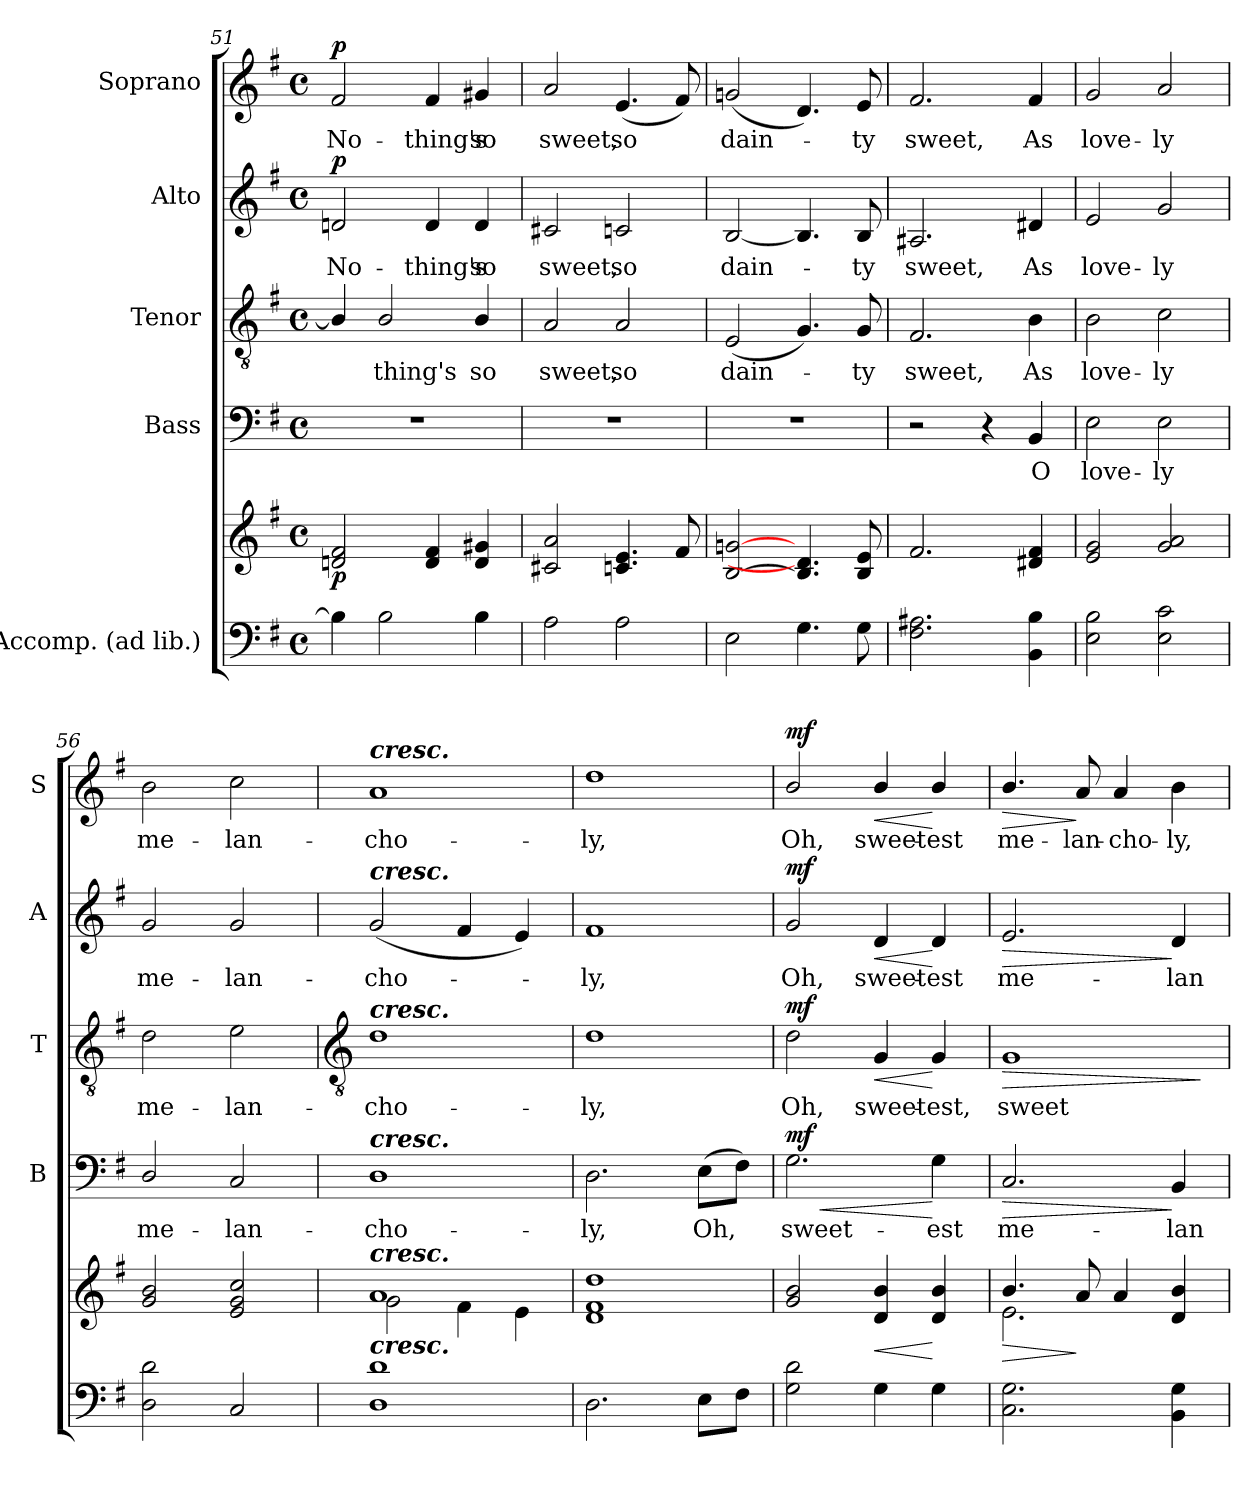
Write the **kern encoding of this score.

**kern	**kern	**dynam	**kern	**text	**dynam	**kern	**text	**dynam	**kern	**text	**dynam	**kern	**text	**dynam
*part5	*part5	*part5	*part4	*part4	*part4	*part3	*part3	*part3	*part2	*part2	*part2	*part1	*part1	*part1
*staff6	*staff5	*staff5/6	*staff4	*staff4	*staff4	*staff3	*staff3	*staff3	*staff2	*staff2	*staff2	*staff1	*staff1	*staff1
*I"Accomp. (ad lib.)	*	*	*I"Bass	*	*	*I"Tenor	*	*	*I"Alto	*	*	*I"Soprano	*	*
*	*	*	*I'B	*	*	*I'T	*	*	*I'A	*	*	*I'S	*	*
*clefF4	*clefG2	*	*clefF4	*	*	*clefGv2	*	*	*clefG2	*	*	*clefG2	*	*
*k[f#]	*k[f#]	*	*k[f#]	*	*	*k[f#]	*	*	*k[f#]	*	*	*k[f#]	*	*
*G:	*G:	*	*G:	*	*	*G:	*	*	*G:	*	*	*G:	*	*
*M4/4	*M4/4	*	*M4/4	*	*	*M4/4	*	*	*M4/4	*	*	*M4/4	*	*
*met(c)	*met(c)	*	*met(c)	*	*	*met(c)	*	*	*met(c)	*	*	*met(c)	*	*
=51	=51	=51	=51	=51	=51	=51	=51	=51	=51	=51	=51	=51	=51	=51
*	*^	*	*	*	*	*	*	*	*	*	*	*	*	*
!	!	!	!LO:DY:b	!	!	!	!	!	!	!	!LO:LY:b	!LO:DY:b	!	!LO:LY:b	!LO:DY:b
4B\]	2dn 2f#	1ryy	p	1r	.	.	4B/]	.	.	2dn	No-	p	2f#	No-	p
!	!	!	!	!	!	!	!	!LO:LY:b	!	!	!	!	!	!	!
2B\	.	.	.	.	.	.	2B/	thing's	.	.	.	.	.	.	.
!	!	!	!	!	!	!	!	!	!	!	!LO:LY:b	!	!	!LO:LY:b	!
.	4d 4f#	.	.	.	.	.	.	.	.	4d	-thing's	.	4f#	-thing's	.
!	!	!	!	!	!	!	!	!LO:LY:b	!	!	!LO:LY:b	!	!	!LO:LY:b	!
4B\	4d 4g#X	.	.	.	.	.	4B/	so	.	4d	so	.	4g#X	so	.
=52	=52	=52	=52	=52	=52	=52	=52	=52	=52	=52	=52	=52	=52	=52	=52
!	!	!	!	!	!	!	!	!LO:LY:b	!	!	!LO:LY:b	!	!	!LO:LY:b	!
2A	2c#X 2a	1ryy	.	1r	.	.	2A	sweet,	.	2c#X	sweet,	.	2a	sweet,	.
!	!	!	!	!	!	!	!	!LO:LY:b	!	!	!LO:LY:b	!	!	!LO:LY:b	!
2A	4.cn 4.e	.	.	.	.	.	2A	so	.	2cn	so	.	(<4.e	so	.
.	8f#	.	.	.	.	.	.	.	.	.	.	.	8f#)	.	.
=53	=53	=53	=53	=53	=53	=53	=53	=53	=53	=53	=53	=53	=53	=53	=53
!	!	!	!	!	!	!	!	!LO:LY:b	!	!	!LO:LY:b	!	!	!LO:LY:b	!
2E	[2B [2gn	1ryy	.	1r	.	.	(<2E	dain-	.	[2B	dain-	.	(<2gn	dain-	.
4.G	4.B] 4.d]	.	.	.	.	.	4.G)	.	.	4.B]	.	.	4.d)	.	.
!	!	!	!	!	!	!	!	!LO:LY:b	!	!	!LO:LY:b	!	!	!LO:LY:b	!
8G	8B 8e	.	.	.	.	.	8G	ty	.	8B	ty	.	8e	ty	.
=54	=54	=54	=54	=54	=54	=54	=54	=54	=54	=54	=54	=54	=54	=54	=54
!	!	!	!	!	!	!	!	!LO:LY:b	!	!	!LO:LY:b	!	!	!LO:LY:b	!
2.F# 2.A#X	2.f#	1ryy	.	2r	.	.	2.F#	sweet,	.	2.A#X	sweet,	.	2.f#	sweet,	.
.	.	.	.	4r	.	.	.	.	.	.	.	.	.	.	.
!	!	!	!	!	!LO:LY:b	!	!	!LO:LY:b	!	!	!LO:LY:b	!	!	!LO:LY:b	!
4BB 4B	4d#X 4f#	.	.	4BB	O	.	4B	As	.	4d#X	As	.	4f#	As	.
=55	=55	=55	=55	=55	=55	=55	=55	=55	=55	=55	=55	=55	=55	=55	=55
!	!	!	!	!	!LO:LY:b	!	!	!LO:LY:b	!	!	!LO:LY:b	!	!	!LO:LY:b	!
2E 2B	2e 2g	1ryy	.	2E	love-	.	2B	love-	.	2e	love-	.	2g	love-	.
!	!	!	!	!	!LO:LY:b	!	!	!LO:LY:b	!	!	!LO:LY:b	!	!	!LO:LY:b	!
2E 2c	2g 2a	.	.	2E	-ly	.	2c	-ly	.	2g	-ly	.	2a	-ly	.
=56	=56	=56	=56	=56	=56	=56	=56	=56	=56	=56	=56	=56	=56	=56	=56
!	!	!	!	!	!LO:LY:b	!	!	!LO:LY:b	!	!	!LO:LY:b	!	!	!LO:LY:b	!
2D 2d	2g 2b	1ryy	.	2D/	me-	.	2d	me-	.	2g	me-	.	2b	me-	.
!	!	!	!	!	!LO:LY:b	!	!	!LO:LY:b	!	!	!LO:LY:b	!	!	!LO:LY:b	!
2C	2e 2g 2cc	.	.	2C	-lan-	.	2e	-lan-	.	2g	-lan-	.	2cc	-lan-	.
!!LO:LB:g=z
=57	=57	=57	=57	=57	=57	=57	=57	=57	=57	=57	=57	=57	=57	=57	=57
*	*	*	*	*	*	*	*clefGv2	*	*	*	*	*	*	*	*
!	!	!	!	!	!	!	!	!	!	!	!	!	!LO:TX:a:Bi:t=cresc.	!	!
!	!	!	!	!	!	!	!	!	!	!LO:TX:a:Bi:t=cresc.	!	!	!	!	!
!	!	!	!	!	!	!	!LO:TX:a:Bi:t=cresc.	!	!	!	!	!	!	!	!
!	!	!	!	!LO:TX:a:Bi:t=cresc.	!	!	!	!	!	!	!	!	!	!	!
!	!LO:TX:a:Bi:t=cresc.	!	!	!	!	!	!	!	!	!	!	!	!	!	!
!LO:TX:a:Bi:t=cresc.	!	!	!	!	!	!	!	!	!	!	!	!	!	!	!
!	!	!	!	!	!LO:LY:b	!	!	!LO:LY:b	!	!	!LO:LY:b	!	!	!LO:LY:b	!
1D 1d	1a	2g\	.	1D	-cho-	.	1d	-cho-	.	(<2g	-cho-	.	1a	-cho-	.
.	.	4f#\	.	.	.	.	.	.	.	4f#	.	.	.	.	.
.	.	4e\	.	.	.	.	.	.	.	4e)	.	.	.	.	.
=58	=58	=58	=58	=58	=58	=58	=58	=58	=58	=58	=58	=58	=58	=58	=58
!	!	!	!	!	!LO:LY:b	!	!	!LO:LY:b	!	!	!LO:LY:b	!	!	!LO:LY:b	!
2.D	1d 1f# 1dd	1ryy	.	2.D	-ly,	.	1d	-ly,	.	1f#	ly,	.	1dd	-ly,	.
!	!	!	!	!	!LO:LY:b	!	!	!	!	!	!	!	!	!	!
8EL	.	.	.	(>8EL	Oh,	.	.	.	.	.	.	.	.	.	.
8F#J	.	.	.	8F#J)	.	.	.	.	.	.	.	.	.	.	.
=59	=59	=59	=59	=59	=59	=59	=59	=59	=59	=59	=59	=59	=59	=59	=59
!	!	!	!LO:DY:b=2	!	!LO:LY:b	!LO:HP:b	!	!LO:LY:b	!	!	!LO:LY:b	!	!	!LO:LY:b	!
!	!	!	!LO:DY:n=1:b	!	!	!LO:DY:n=1:b	!	!	!LO:DY:b	!	!	!LO:DY:b	!	!	!LO:DY:b
2G 2d	2g/ 2b/	1ryy	mf mf	2.G	sweet-	< mf	2d	Oh,	mf	2g	Oh,	mf	2b/	Oh,	mf
!	!	!	!LO:HP:b	!	!	!	!	!LO:LY:b	!LO:HP:b	!	!LO:LY:b	!LO:HP:b	!	!LO:LY:b	!LO:HP:b
4G	4d/ 4b/	.	<	.	.	.	4G	sweet-	<	4d	sweet-	<	4b/	sweet-	<
!	!	!	!	!	!LO:LY:b	!	!	!LO:LY:b	!	!	!LO:LY:b	!	!	!LO:LY:b	!
4G	4d/ 4b/	.	[	4G	-est	[	4G	-est,	[	4d	-est	[	4b/	-est	[
=60	=60	=60	=60	=60	=60	=60	=60	=60	=60	=60	=60	=60	=60	=60	=60
!	!	!	!LO:HP:b	!	!LO:LY:b	!LO:HP:b	!	!LO:LY:b	!LO:HP:b	!	!LO:LY:b	!LO:HP:b	!	!LO:LY:b	!LO:HP:b
2.C 2.G	4.b/	2.e\	>	2.C	me-	>	1G	sweet-	>	2.e	me-	>	4.b/	me-	>
!	!	!	!	!	!	!	!	!	!	!	!	!	!	!LO:LY:b	!
.	8a	.	]	.	.	.	.	.	.	.	.	.	8a	-lan-	]
!	!	!	!	!	!	!	!	!	!	!	!	!	!	!LO:LY:b	!
.	4a	.	.	.	.	.	.	.	.	.	.	.	4a	-cho-	.
!	!	!	!	!	!LO:LY:b	!	!	!	!	!	!LO:LY:b	!	!	!LO:LY:b	!
4BB 4G	4d 4b	4ryy	.	4BB	-lan-	]	.	.	.	4d	-lan-	]	4b	-ly,	.
*	*v	*v	*	*	*	*	*	*	*	*	*	*	*	*	*
.	.	.	.	.	.	.	.	]	.	.	.	.	.	.
=	=	=	=	=	=	=	=	=	=	=	=	=	=	=
*-	*-	*-	*-	*-	*-	*-	*-	*-	*-	*-	*-	*-	*-	*-
